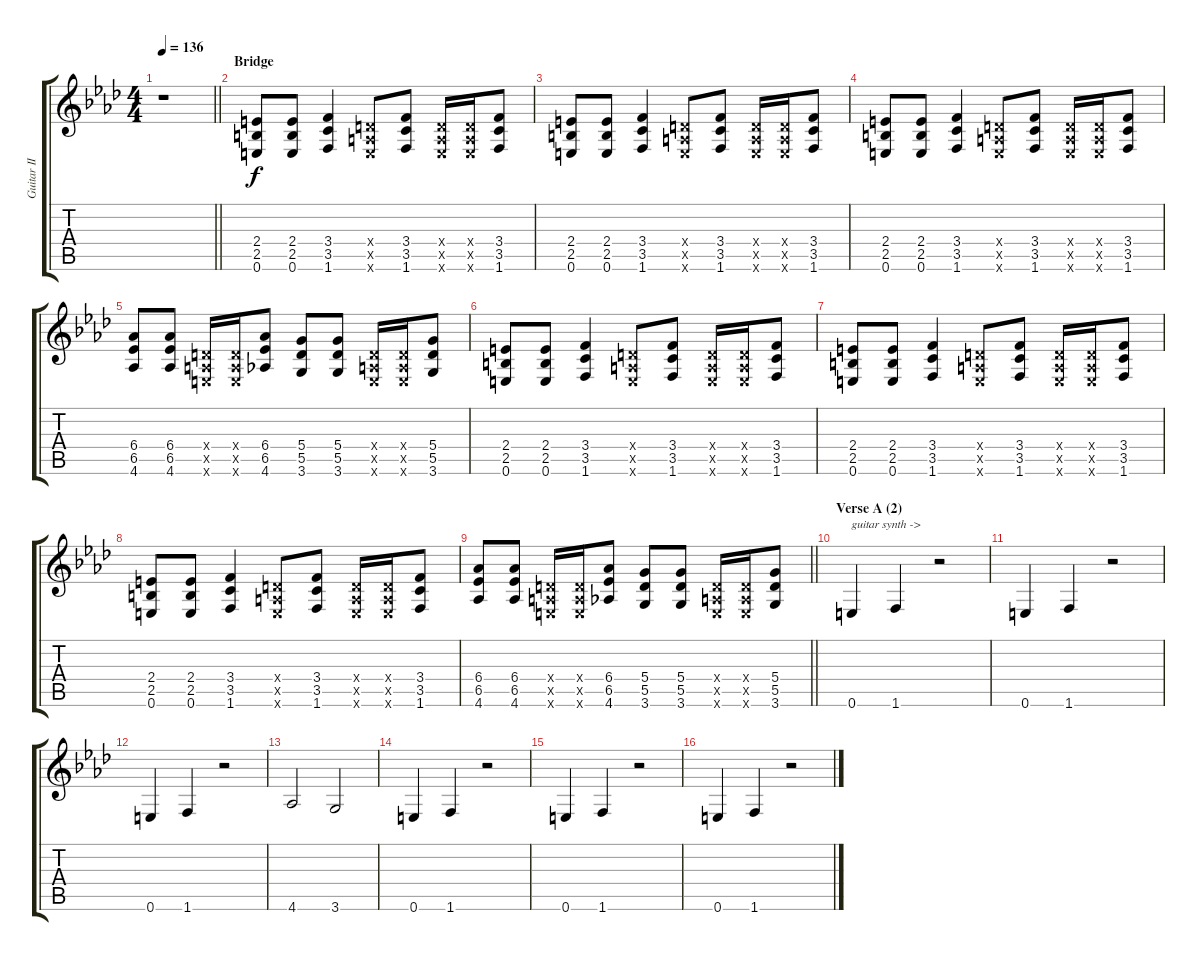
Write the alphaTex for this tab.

\track ("Guitar II (Jun)" "Guitar II ") {instrument distortionguitar}
\staff {score tabs}
\tuning (E4 B3 G3 D3 A2 E2) {hide}
\ts (4 4)
\tempo 136
\clef g2
\barLineRight lightlight
\ks ab
r.1{dy f} |
\section ("" "Bridge")
(2.4 2.5 0.6).8 (2.4 2.5 0.6).8 (3.4 3.5 1.6).4 (0.4{x} 0.5{x} 0.6{x}).8 (3.4 3.5 1.6).8 (0.4{x} 0.5{x} 0.6{x}).16 (0.4{x} 0.5{x} 0.6{x}).16 (3.4 3.5 1.6).8 |
(2.4 2.5 0.6).8 (2.4 2.5 0.6).8 (3.4 3.5 1.6).4 (0.4{x} 0.5{x} 0.6{x}).8 (3.4 3.5 1.6).8 (0.4{x} 0.5{x} 0.6{x}).16 (0.4{x} 0.5{x} 0.6{x}).16 (3.4 3.5 1.6).8 |
(2.4 2.5 0.6).8 (2.4 2.5 0.6).8 (3.4 3.5 1.6).4 (0.4{x} 0.5{x} 0.6{x}).8 (3.4 3.5 1.6).8 (0.4{x} 0.5{x} 0.6{x}).16 (0.4{x} 0.5{x} 0.6{x}).16 (3.4 3.5 1.6).8 |
(6.4 6.5 4.6).8 (6.4 6.5 4.6).8 (0.4{x} 0.5{x} 0.6{x}).16 (0.4{x} 0.5{x} 0.6{x}).16 (6.4 6.5 4.6).8 (5.4 5.5 3.6).8 (5.4 5.5 3.6).8 (0.4{x} 0.5{x} 0.6{x}).16 (0.4{x} 0.5{x} 0.6{x}).16 (5.4 5.5 3.6).8 |
(2.4 2.5 0.6).8 (2.4 2.5 0.6).8 (3.4 3.5 1.6).4 (0.4{x} 0.5{x} 0.6{x}).8 (3.4 3.5 1.6).8 (0.4{x} 0.5{x} 0.6{x}).16 (0.4{x} 0.5{x} 0.6{x}).16 (3.4 3.5 1.6).8 |
(2.4 2.5 0.6).8 (2.4 2.5 0.6).8 (3.4 3.5 1.6).4 (0.4{x} 0.5{x} 0.6{x}).8 (3.4 3.5 1.6).8 (0.4{x} 0.5{x} 0.6{x}).16 (0.4{x} 0.5{x} 0.6{x}).16 (3.4 3.5 1.6).8 |
(2.4 2.5 0.6).8 (2.4 2.5 0.6).8 (3.4 3.5 1.6).4 (0.4{x} 0.5{x} 0.6{x}).8 (3.4 3.5 1.6).8 (0.4{x} 0.5{x} 0.6{x}).16 (0.4{x} 0.5{x} 0.6{x}).16 (3.4 3.5 1.6).8 |
\barLineRight lightlight
(6.4 6.5 4.6).8 (6.4 6.5 4.6).8 (0.4{x} 0.5{x} 0.6{x}).16 (0.4{x} 0.5{x} 0.6{x}).16 (6.4 6.5 4.6).8 (5.4 5.5 3.6).8 (5.4 5.5 3.6).8 (0.4{x} 0.5{x} 0.6{x}).16 (0.4{x} 0.5{x} 0.6{x}).16 (5.4 5.5 3.6).8 |
\section ("" "Verse A (2)")
0.6.4{txt "guitar synth ->"} 1.6.4 r.2 |
0.6.4 1.6.4 r.2 |
0.6.4 1.6.4 r.2 |
4.6.2 3.6.2 |
0.6.4 1.6.4 r.2 |
0.6.4 1.6.4 r.2 |
0.6.4 1.6.4 r.2
